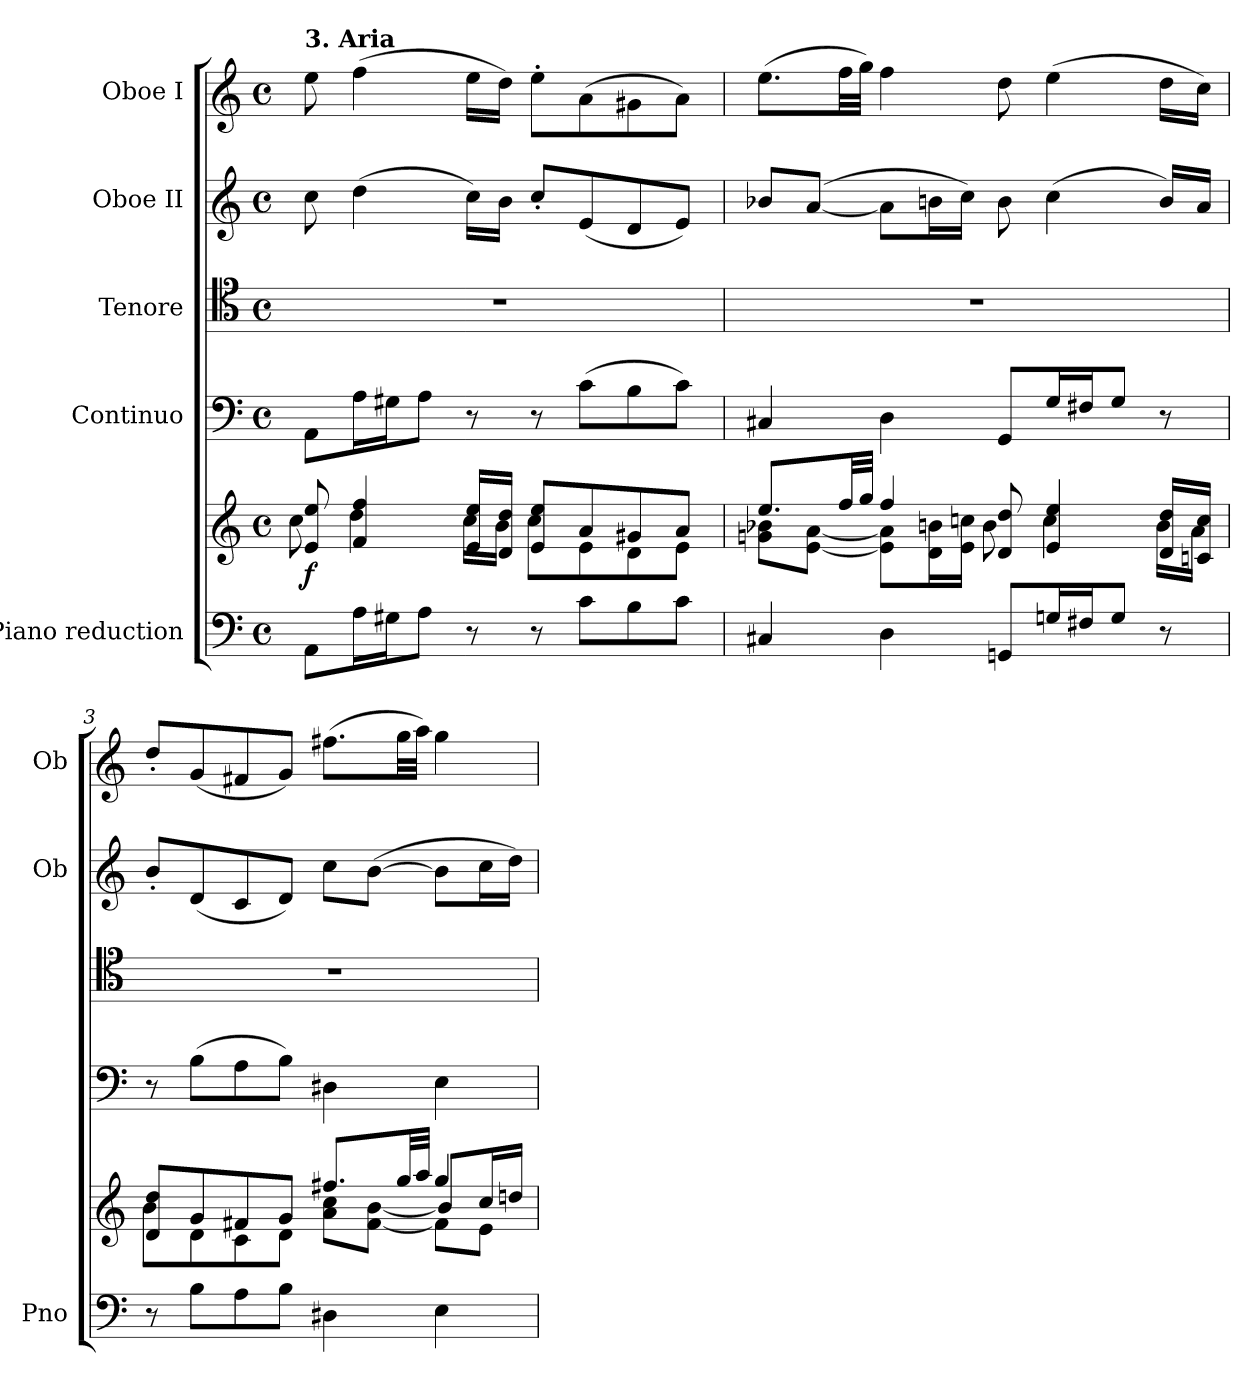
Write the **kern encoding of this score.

**kern	**kern	**dynam	**kern	**kern	**kern	**kern
*part5	*part5	*part5	*part4	*part3	*part2	*part1
*staff6	*staff5	*staff5/6	*staff4	*staff3	*staff2	*staff1
*I"Piano reduction	*	*	*I"Continuo	*I"Tenore	*I"Oboe II	*I"Oboe I
*I'Pno	*	*	*	*	*I'Ob	*I'Ob
*stria5	*stria5	*	*	*	*	*
*clefF4	*clefG2	*	*clefF4	*clefC4	*clefG2	*clefG2
*k[]	*k[]	*	*k[]	*k[]	*k[]	*k[]
*M4/4	*M4/4	*	*M4/4	*M4/4	*M4/4	*M4/4
*met(c)	*met(c)	*	*met(c)	*met(c)	*met(c)	*met(c)
=1	=1	=1	=1	=1	=1	=1
*	*^	*	*	*	*	*
!	!	!	!	!	!	!	!LO:TX:a:B:t=3. Aria
!	!	!	!LO:DY:b	!	!	!	!
8AA\L	8e/ 8ee/	8cc\	f	8AA\L	1r	8cc\	8ee\
16A\L	4f/ 4ff/	4dd\	.	16A\L	.	(4dd\	(4ff\
16G#X\J	.	.	.	16G#X\J	.	.	.
8A\J	.	.	.	8A\J	.	.	.
8r	16e/ 16ee/LL	16cc\LL	.	8r	.	16cc\LL)	16ee\LL
.	16d/ 16dd/JJ	16b\JJ	.	.	.	16b\JJ	16dd\JJ)
8r	8e/ 8ee/L	8cc\L	.	8r	.	8cc'/L	8ee'\L
8c\L	8a/	8e\	.	(8c\L	.	(8e/	(8a\
8B\	8g#X/	8d\	.	8B\	.	8d/	8g#X\
8c\J	8a/J	8e\J	.	8c\J)	.	8e/J)	8a\J)
=2	=2	=2	=2	=2	=2	=2	=2
4C#X/	8.ee/L	8gn\ 8b-X\L	.	4C#X/	1r	8b-X/L	(8.ee\L
.	.	[8e\ [8a\J	.	.	.	([8a/J	.
.	32ff/LL	.	.	.	.	.	32ff\LL
.	32gg/JJJ	.	.	.	.	.	32gg\JJJ)
4D\	4ff/	8e\] 8a\]L	.	4D\	.	8a\L]	4ff\
.	.	16d\ 16bn\L	.	.	.	16bn\L	.
.	.	16e\ 16ccn\JJ	.	.	.	16cc\JJ)	.
8GGn/L	8d/ 8dd/	8b\	.	8GG/L	.	8b\	8dd\
16Gn/L	4e/ 4ee/	4cc\	.	16G/L	.	(4cc\	(4ee\
16F#X/J	.	.	.	16F#X/J	.	.	.
8G/J	.	.	.	8G/J	.	.	.
8r	16d/ 16dd/LL	16b\LL	.	8r	.	16b/LL)	16dd\LL
.	16cn/ 16cc/JJ	16a\JJ	.	.	.	16a/JJ	16cc\JJ)
=3	=3	=3	=3	=3	=3	=3	=3
*	*	*^	*	*	*	*	*
8r	8d/ 8dd/L	8b\L	2.ryy	.	8r	1r	8b'/L	8dd'/L
8B\L	8g/	8d\	.	.	(8B\L	.	(8d/	(8g/
8A\	8f#X/	8c\	.	.	8A\	.	8c/	8f#X/
8B\J	8g/J	8d\J	.	.	8B\J)	.	8d/J)	8g/J)
4D#X\	8.ff#X/L	8a\ 8cc\L	.	.	4D#X\	.	8cc\L	(8.ff#X\L
.	.	[8f#\ [>8b\J	.	.	.	.	([8b\J	.
.	32gg/LL	.	.	.	.	.	.	32gg\LL
.	32aa/JJJ	.	.	.	.	.	.	32aa\JJJ)
4E\	4gg/	8f#\L]	8b/L]	.	4E\	.	8b\L]	4gg\
.	.	8e\J	16cc/L	.	.	.	16cc\L	.
.	.	.	16ddn/JJ	.	.	.	16dd\JJ)	.
*	*v	*v	*v	*	*	*	*	*
=	=	=	=	=	=	=
*-	*-	*-	*-	*-	*-	*-
